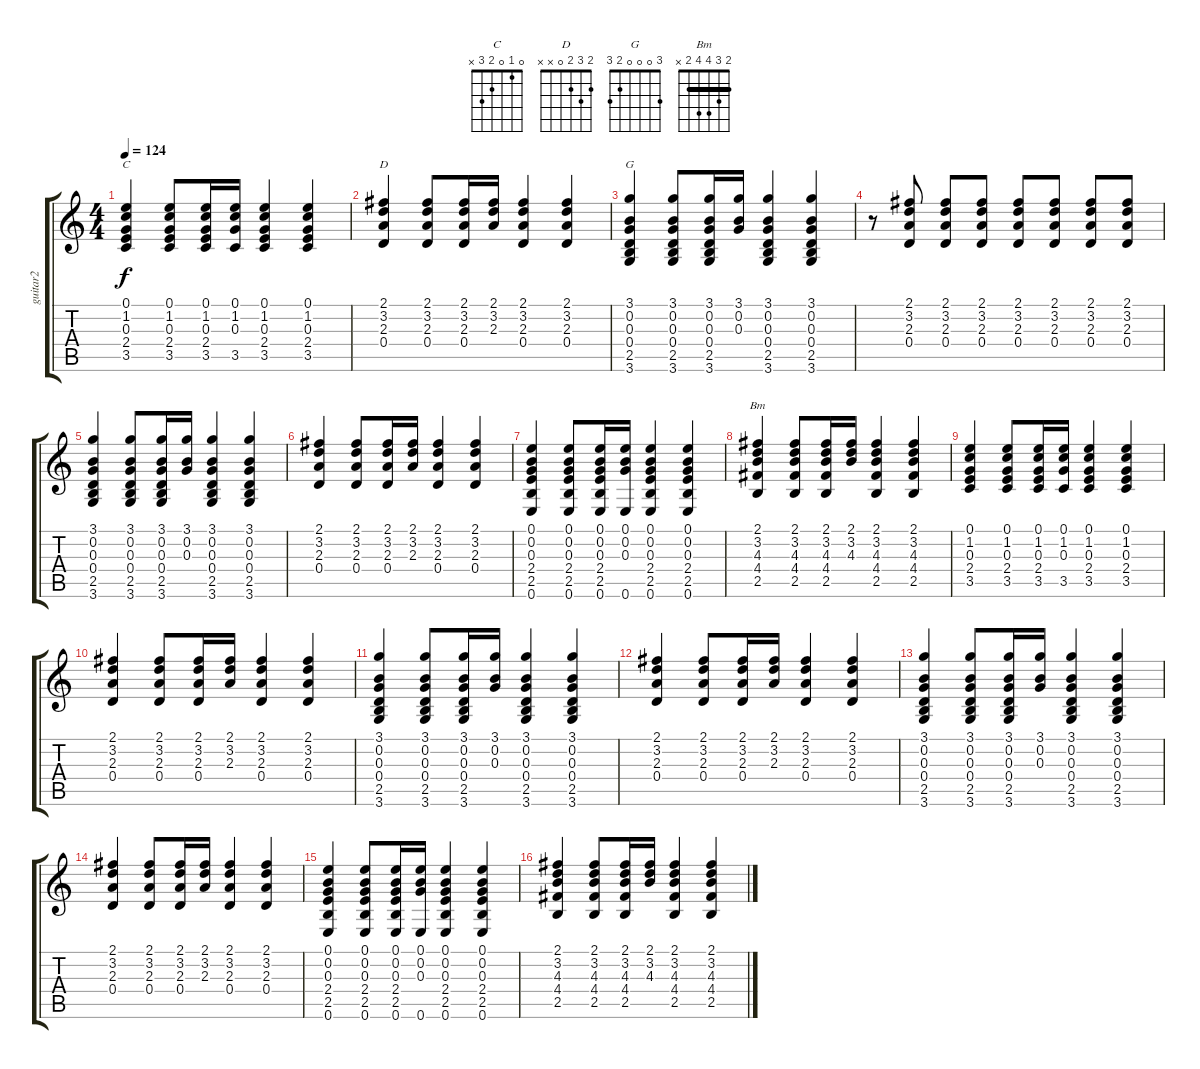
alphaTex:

\track ("guitar2" "guitar2") {instrument acousticguitarnylon}
\staff {score tabs}
\tuning (E4 B3 G3 D3 A2 E2) {hide}
\chord ("C" 0 1 0 2 3 x)
\chord ("D" 2 3 2 0 x x)
\chord ("G" 3 0 0 0 2 3)
\chord ("Bm" 2 3 4 4 2 x) {barre 2}
\ts (4 4)
\tempo 124
\clef g2
\ks c
(0.1 1.2 0.3 2.4 3.5).4{ch "C" dy f} (0.1 1.2 0.3 2.4 3.5).8 (0.1 1.2 0.3 2.4 3.5).16 (0.1 1.2 0.3 3.5).16 (0.1 1.2 0.3 2.4 3.5).4 (0.1 1.2 0.3 2.4 3.5).4 |
(2.1 3.2 2.3 0.4).4{ch "D"} (2.1 3.2 2.3 0.4).8 (2.1 3.2 2.3 0.4).16 (2.1 3.2 2.3).16 (2.1 3.2 2.3 0.4).4 (2.1 3.2 2.3 0.4).4 |
(3.1 0.2 0.3 0.4 2.5 3.6).4{ch "G"} (3.1 0.2 0.3 0.4 2.5 3.6).8 (3.1 0.2 0.3 0.4 2.5 3.6).16 (3.1 0.2 0.3).16 (3.1 0.2 0.3 0.4 2.5 3.6).4 (3.1 0.2 0.3 0.4 2.5 3.6).4 |
r.8 (2.1 3.2 2.3 0.4).8 (2.1 3.2 2.3 0.4).8 (2.1 3.2 2.3 0.4).8 (2.1 3.2 2.3 0.4).8 (2.1 3.2 2.3 0.4).8 (2.1 3.2 2.3 0.4).8 (2.1 3.2 2.3 0.4).8 |
(3.1 0.2 0.3 0.4 2.5 3.6).4 (3.1 0.2 0.3 0.4 2.5 3.6).8 (3.1 0.2 0.3 0.4 2.5 3.6).16 (3.1 0.2 0.3).16 (3.1 0.2 0.3 0.4 2.5 3.6).4 (3.1 0.2 0.3 0.4 2.5 3.6).4 |
(2.1 3.2 2.3 0.4).4 (2.1 3.2 2.3 0.4).8 (2.1 3.2 2.3 0.4).16 (2.1 3.2 2.3).16 (2.1 3.2 2.3 0.4).4 (2.1 3.2 2.3 0.4).4 |
(0.1 0.2 0.3 2.4 2.5 0.6).4 (0.1 0.2 0.3 2.4 2.5 0.6).8 (0.1 0.2 0.3 2.4 2.5 0.6).16 (0.1 0.2 0.3 0.6).16 (0.1 0.2 0.3 2.4 2.5 0.6).4 (0.1 0.2 0.3 2.4 2.5 0.6).4 |
(2.1 3.2 4.3 4.4 2.5).4{ch "Bm"} (2.1 3.2 4.3 4.4 2.5).8 (2.1 3.2 4.3 4.4 2.5).16 (2.1 3.2 4.3).16 (2.1 3.2 4.3 4.4 2.5).4 (2.1 3.2 4.3 4.4 2.5).4 |
(0.1 1.2 0.3 2.4 3.5).4 (0.1 1.2 0.3 2.4 3.5).8 (0.1 1.2 0.3 2.4 3.5).16 (0.1 1.2 0.3 3.5).16 (0.1 1.2 0.3 2.4 3.5).4 (0.1 1.2 0.3 2.4 3.5).4 |
(2.1 3.2 2.3 0.4).4 (2.1 3.2 2.3 0.4).8 (2.1 3.2 2.3 0.4).16 (2.1 3.2 2.3).16 (2.1 3.2 2.3 0.4).4 (2.1 3.2 2.3 0.4).4 |
(3.1 0.2 0.3 0.4 2.5 3.6).4 (3.1 0.2 0.3 0.4 2.5 3.6).8 (3.1 0.2 0.3 0.4 2.5 3.6).16 (3.1 0.2 0.3).16 (3.1 0.2 0.3 0.4 2.5 3.6).4 (3.1 0.2 0.3 0.4 2.5 3.6).4 |
(2.1 3.2 2.3 0.4).4 (2.1 3.2 2.3 0.4).8 (2.1 3.2 2.3 0.4).16 (2.1 3.2 2.3).16 (2.1 3.2 2.3 0.4).4 (2.1 3.2 2.3 0.4).4 |
(3.1 0.2 0.3 0.4 2.5 3.6).4 (3.1 0.2 0.3 0.4 2.5 3.6).8 (3.1 0.2 0.3 0.4 2.5 3.6).16 (3.1 0.2 0.3).16 (3.1 0.2 0.3 0.4 2.5 3.6).4 (3.1 0.2 0.3 0.4 2.5 3.6).4 |
(2.1 3.2 2.3 0.4).4 (2.1 3.2 2.3 0.4).8 (2.1 3.2 2.3 0.4).16 (2.1 3.2 2.3).16 (2.1 3.2 2.3 0.4).4 (2.1 3.2 2.3 0.4).4 |
(0.1 0.2 0.3 2.4 2.5 0.6).4 (0.1 0.2 0.3 2.4 2.5 0.6).8 (0.1 0.2 0.3 2.4 2.5 0.6).16 (0.1 0.2 0.3 0.6).16 (0.1 0.2 0.3 2.4 2.5 0.6).4 (0.1 0.2 0.3 2.4 2.5 0.6).4 |
(2.1 3.2 4.3 4.4 2.5).4 (2.1 3.2 4.3 4.4 2.5).8 (2.1 3.2 4.3 4.4 2.5).16 (2.1 3.2 4.3).16 (2.1 3.2 4.3 4.4 2.5).4 (2.1 3.2 4.3 4.4 2.5).4
